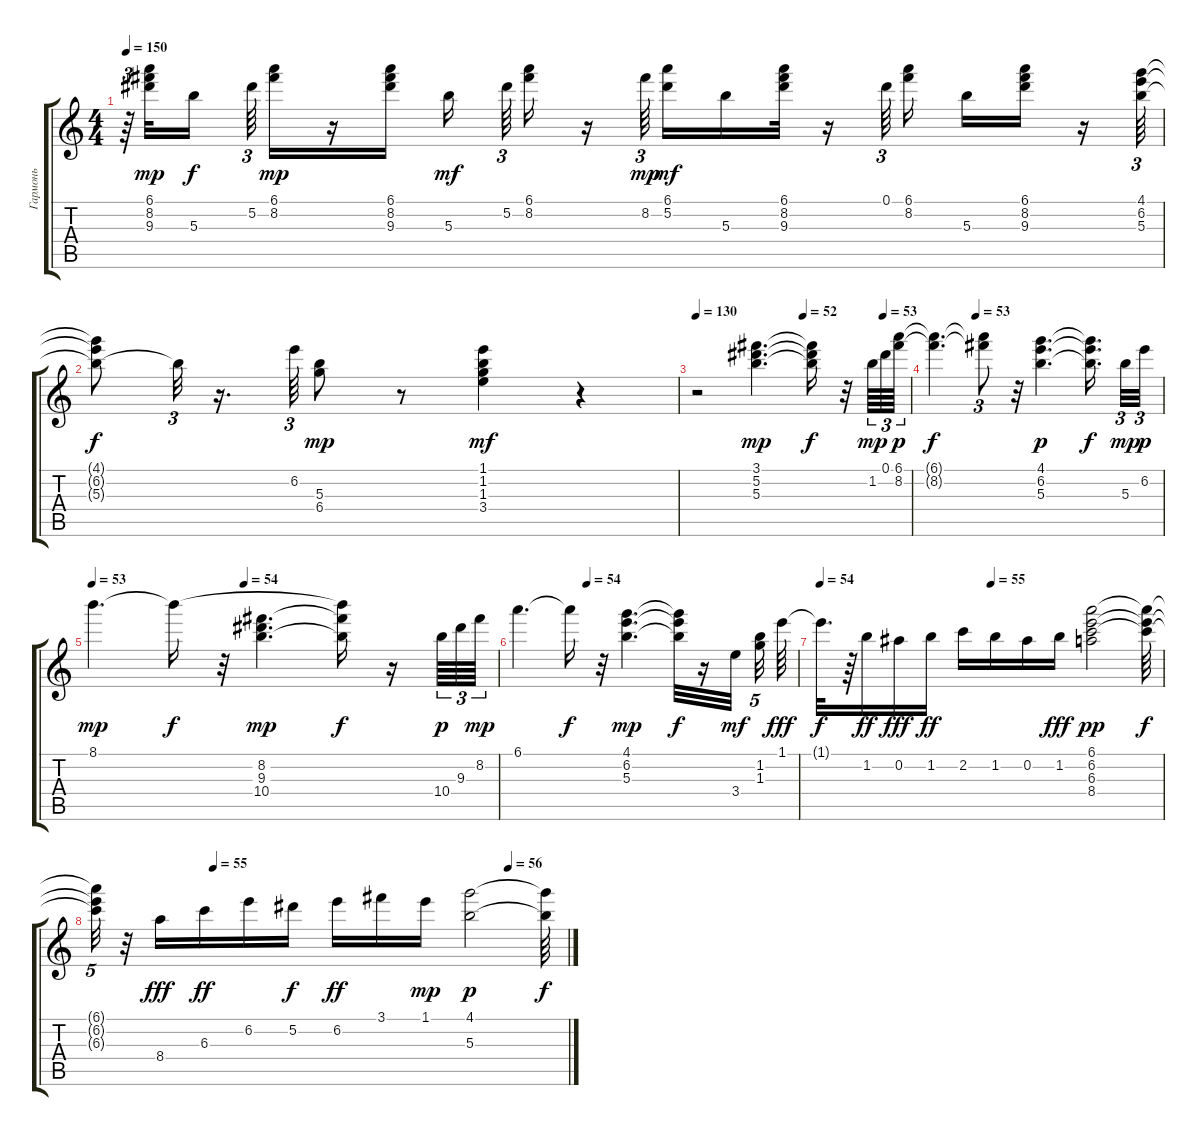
\track ("Гармонь" "Гармонь") {instrument acousticguitarnylon}
\staff {score tabs}
\tuning (Eb5 Bb4 Gb4 Db4 Ab3 Eb3) {hide}
\ts (4 4)
\tempo 150
\clef g2
\ks c
r.64{tu (3 2) dy mp} (6.1 8.2 9.3).32 5.3.16{dy f beam splitsecondary} 5.2.64{tu (3 2)} (6.1 8.2).16{dy mp} r.16 (6.1 8.2 9.3).16 5.3.16{dy mf beam splitsecondary} 5.2.64{tu (3 2)} (6.1 8.2).16 r.16 8.2.64{tu (3 2) dy mp beam splitsecondary} (6.1 5.2).16{dy mf} 5.3.16 (6.1 8.2 9.3).32 r.16 0.1.64{tu (3 2)} (6.1 8.2).16 5.3.16 (6.1 8.2 9.3).16 r.16 (4.1 6.2 5.3).64{tu (3 2)} |
(4.1{t} 6.2{t} 5.3{t}).8{dy f} 5.3{t}.32{tu (3 2)} r.16{d} 6.2.64{tu (3 2)} (5.3 6.4).8{dy mp} r.8 (1.1 1.2 1.3 3.4).4{dy mf} r.4 |
\tempo 130
\tempo (52 0.5)
\tempo (53 0.875)
r.2 (3.1 5.2 5.3).4{d dy mp} (3.1{t} 5.2{t} 5.3{t}).16{dy f} r.32 1.2.64{tu (3 2) dy mp} 0.1.64{tu (3 2)} (6.1 8.2).64{tu (3 2) dy p} |
\tempo (53 0.1875)
(6.1{t} 8.2{t}).4{d dy f} (6.1{t} 8.2{t}).8{tu (3 2)} r.32 (4.1 6.2 5.3).4{d dy p} (4.1{t} 6.2{t} 5.3{t}).16{d dy f} 5.3.32{tu (3 2) dy mp} 6.2.32{tu (3 2) dy p} |
\tempo 53
\tempo (54 0.375)
8.1.4{d dy mp} 8.1{t}.16{dy f} r.32 (8.2 9.3 10.4).4{d dy mp} (8.1{t} 8.2{t} 10.4{t}).16{dy f} r.16 10.4.64{tu (3 2) dy p} 9.3.64{tu (3 2)} 8.2.64{tu (3 2) dy mp} |
\tempo (54 0.25)
6.1.4{d} 6.1{t}.16{dy f} r.32 (4.1 6.2 5.3).4{d dy mp} (4.1{t} 6.2{t} 5.3{t}).32{dy f} r.16 3.4.32{dy mf beam splitsecondary} (1.2 1.3).32{tu (5 4)} 1.1.64{dy fff} |
\tempo 54
\tempo (55 0.5)
1.1{t}.32{d dy f} r.64 1.2.16{dy ff} 0.2.16{dy fff} 1.2.16{dy ff} 2.2.16 1.2.16 0.2.16 1.2.16{dy fff} (6.1 6.2 6.3 8.4).2{dy pp} (6.1{t} 6.2{t} 6.3{t}).64{dy f} |
\tempo (55 0.25)
\tempo (56 0.875)
(6.1{t} 6.2{t} 6.3{t}).32{tu (5 4)} r.32 8.4.16{dy fff} 6.3.16{dy ff} 6.2.16 5.2.16{dy f} 6.2.16{dy ff} 3.1.16 1.1.16{dy mp} (4.1 5.3).2{dy p} (4.1{t} 5.3{t}).64{dy f}
